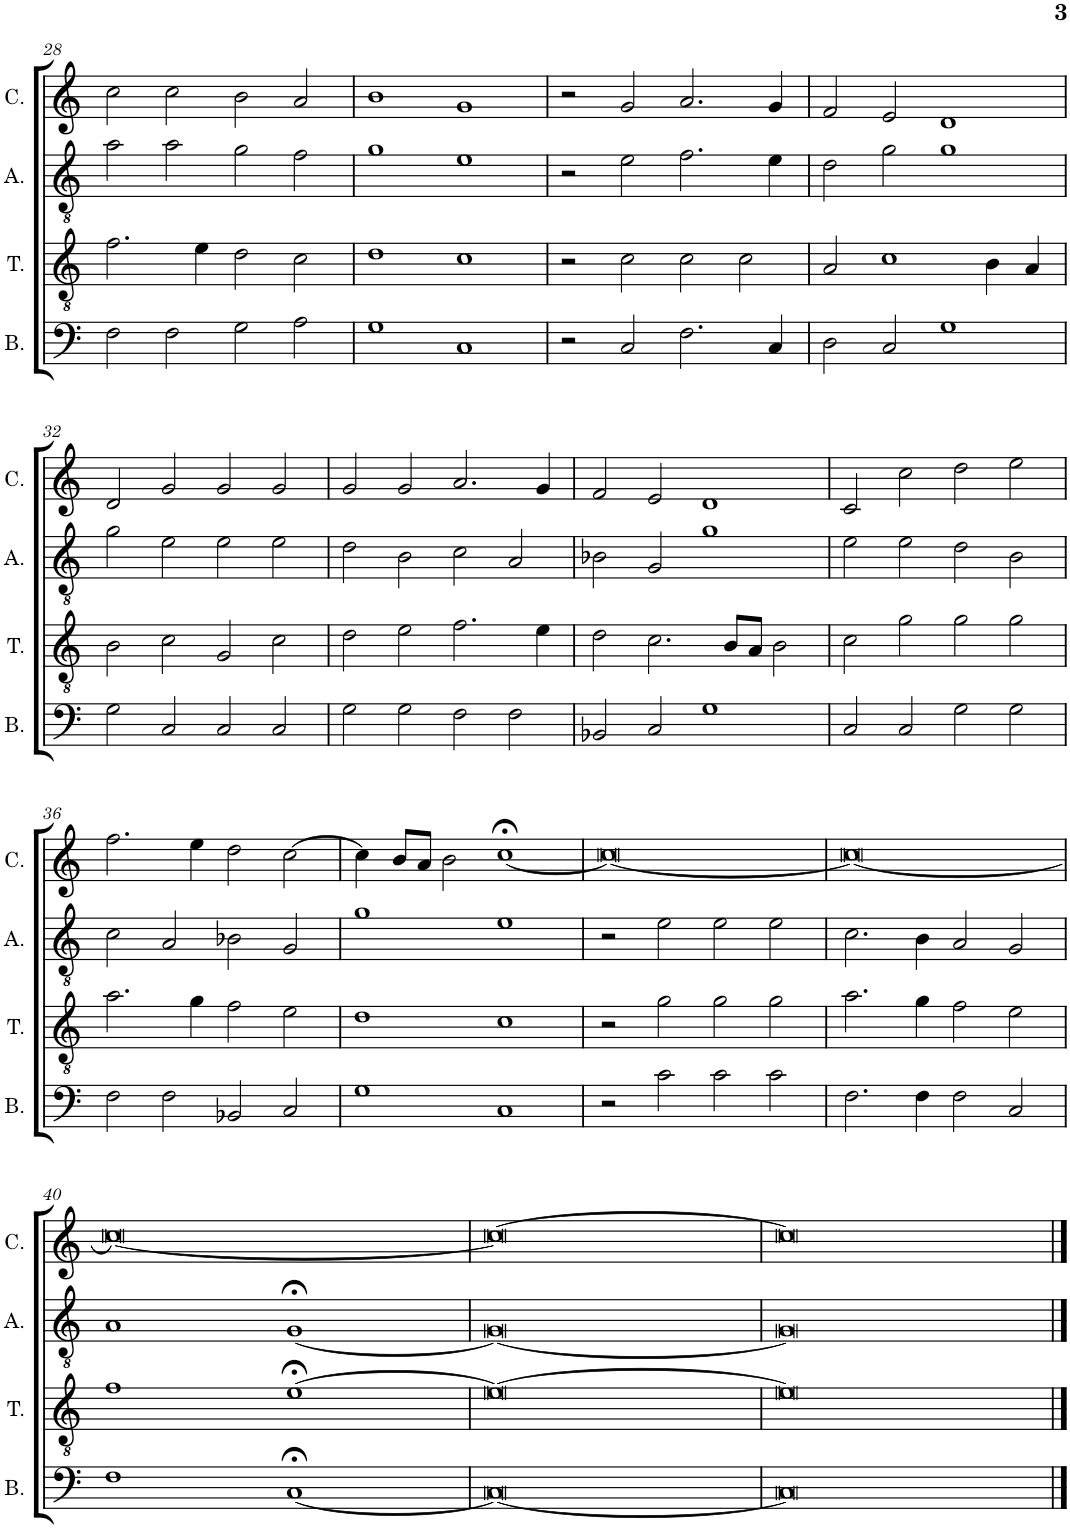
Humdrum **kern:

**kern	**kern	**kern	**kern
*part4	*part3	*part2	*part1
*staff4	*staff3	*staff2	*staff1
*I"Bassus	*I"Tenor	*I"Altus	*I"Cantus
*I'B.	*I'T.	*I'A.	*I'C.
!!LO:PB:g=z
*clefF4	*clefGv2	*clefGv2	*clefG2
*k[]	*k[]	*k[]	*k[]
*M2/1	*M2/1	*M2/1	*M2/1
=28	=28	=28	=28
2F\	2.f\	2a\	2cc\
2F\	.	2a\	2cc\
.	4e\	.	.
2G\	2d\	2g\	2b\
2A\	2c\	2f\	2a/
=29	=29	=29	=29
1G	1d	1g	1b
1C	1c	1e	1g
=30	=30	=30	=30
2r	2r	2r	2r
2C/	2c\	2e\	2g/
2.F\	2c\	2.f\	2.a/
.	2c\	.	.
4C/	.	4e\	4g/
=31	=31	=31	=31
2D\	2A/	2d\	2f/
2C/	1c	2g\	2e/
1G	.	1g	1d
.	4B\	.	.
.	4A/	.	.
!!LO:LB:g=z
=32	=32	=32	=32
2G\	2B\	2g\	2d/
2C/	2c\	2e\	2g/
2C/	2G/	2e\	2g/
2C/	2c\	2e\	2g/
=33	=33	=33	=33
2G\	2d\	2d\	2g/
2G\	2e\	2B\	2g/
2F\	2.f\	2c\	2.a/
2F\	.	2A/	.
.	4e\	.	4g/
=34	=34	=34	=34
2BB-X/	2d\	2B-X\	2f/
2C/	2.c\	2G/	2e/
1G	.	1g	1d
.	8B/L	.	.
.	8A/J	.	.
.	2B\	.	.
=35	=35	=35	=35
2C/	2c\	2e\	2c/
2C/	2g\	2e\	2cc\
2G\	2g\	2d\	2dd\
2G\	2g\	2B\	2ee\
!!LO:LB:g=z
=36	=36	=36	=36
2F\	2.a\	2c\	2.ff\
2F\	.	2A/	.
.	4g\	.	4ee\
2BB-X/	2f\	2B-X\	2dd\
2C/	2e\	2G/	[2cc\
=37	=37	=37	=37
1G	1d	1g	4cc\]
.	.	.	8b/L
.	.	.	8a/J
.	.	.	2b\
1C	1c	1e	[<1cc;<
=38	=38	=38	=38
2r	2r	2r	0cc_
2c\	2g\	2e\	.
2c\	2g\	2e\	.
2c\	2g\	2e\	.
=39	=39	=39	=39
2.F\	2.a\	2.c\	0cc_
4F\	4g\	4B\	.
2F\	2f\	2A/	.
2C/	2e\	2G/	.
!!LO:LB:g=z
=40	=40	=40	=40
1F	1f	1A	0cc_
[1C;<	[1e;<	[1G;<	.
=41	=41	=41	=41
0C_	0e_	0G_	0cc_
=42	=42	=42	=42
0C]	0e]	0G]	0cc]
==	==	==	==
*-	*-	*-	*-
